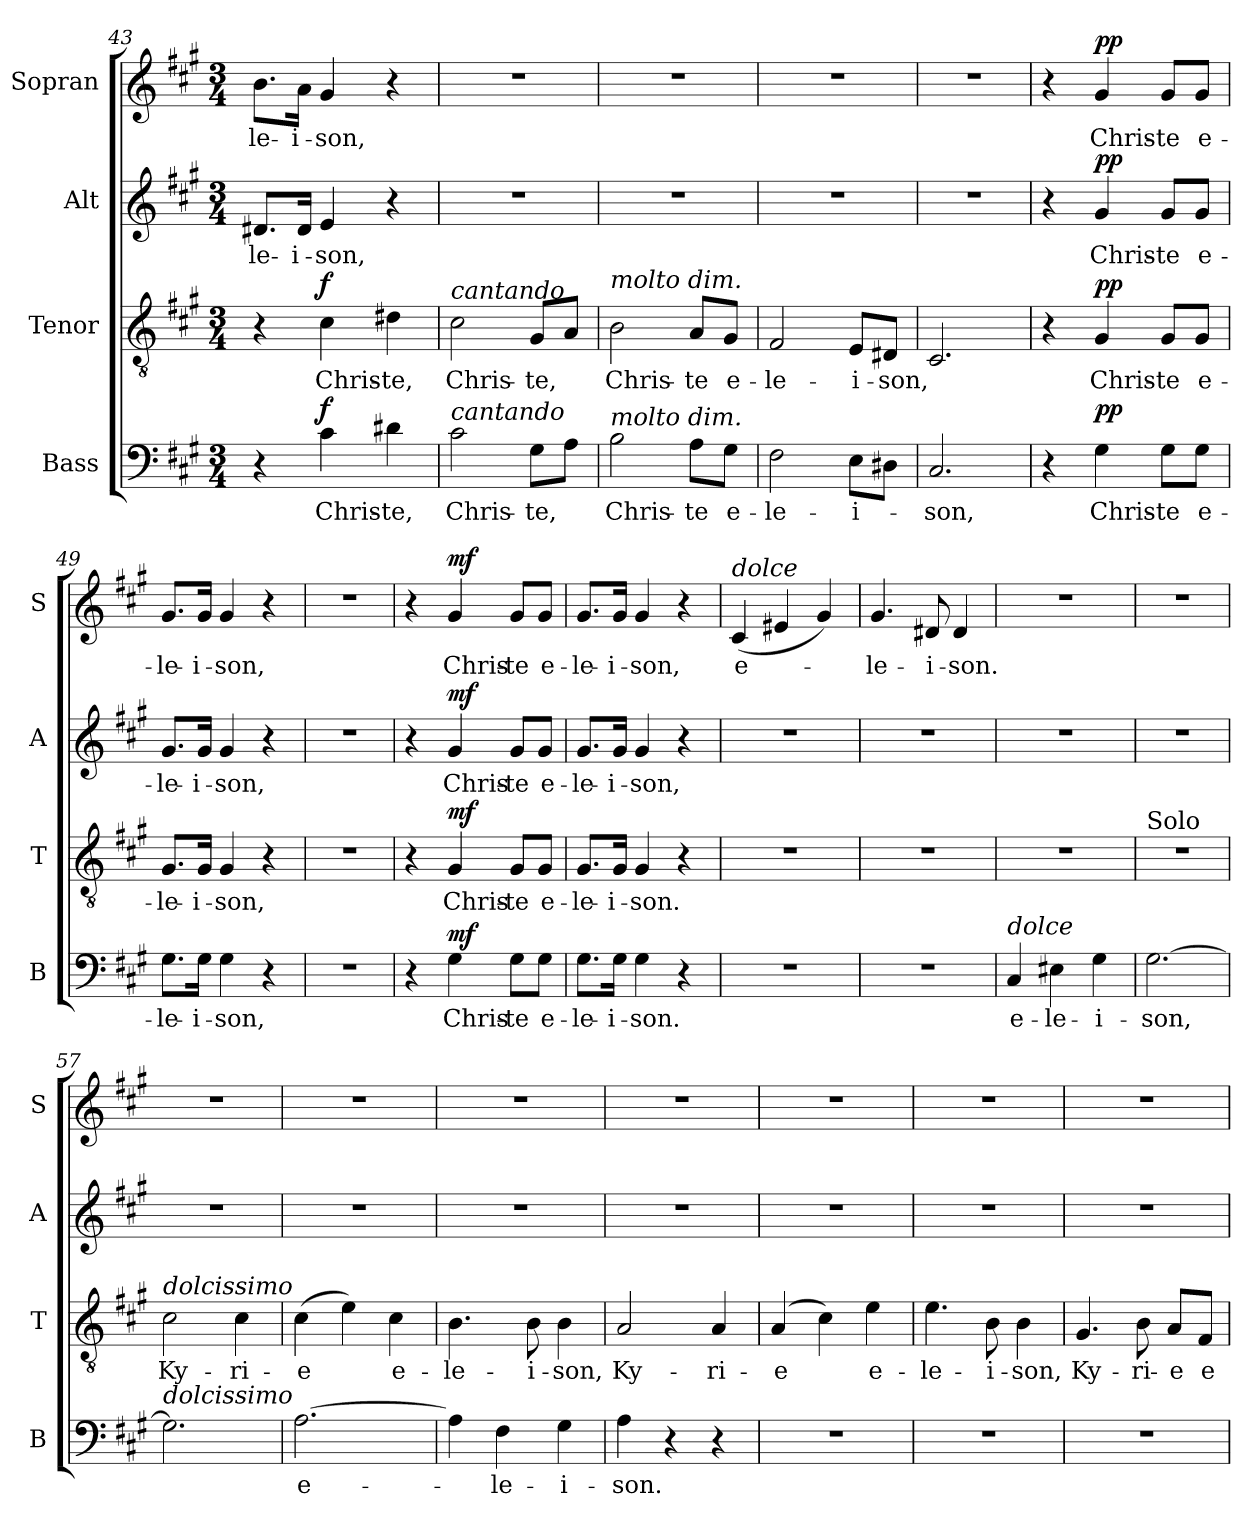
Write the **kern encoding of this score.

**kern	**text	**dynam	**kern	**text	**dynam	**kern	**text	**dynam	**kern	**text	**dynam
*part4	*part4	*part4	*part3	*part3	*part3	*part2	*part2	*part2	*part1	*part1	*part1
*staff4	*staff4	*staff4	*staff3	*staff3	*staff3	*staff2	*staff2	*staff2	*staff1	*staff1	*staff1
*I"Bass	*	*	*I"Tenor	*	*	*I"Alt	*	*	*I"Sopran	*	*
*I'B	*	*	*I'T	*	*	*I'A	*	*	*I'S	*	*
*clefF4	*	*	*clefGv2	*	*	*clefG2	*	*	*clefG2	*	*
*k[f#c#g#]	*	*	*k[f#c#g#]	*	*	*k[f#c#g#]	*	*	*k[f#c#g#]	*	*
*A:	*	*	*A:	*	*	*A:	*	*	*A:	*	*
*M3/4	*	*	*M3/4	*	*	*M3/4	*	*	*M3/4	*	*
=43	=43	=43	=43	=43	=43	=43	=43	=43	=43	=43	=43
!	!	!	!	!	!	!	!LO:LY:b	!	!	!LO:LY:b	!
4r	.	.	4r	.	.	8.d#X/L	-le-	.	8.b\L	-le-	.
!	!	!	!	!	!	!	!LO:LY:b	!	!	!LO:LY:b	!
.	.	.	.	.	.	16d#/Jk	-i-	.	16a\Jk	-i-	.
!	!LO:LY:b	!LO:DY:a	!	!LO:LY:b	!LO:DY:a	!	!LO:LY:b	!	!	!LO:LY:b	!
4c#\	Chris-	f	4c#\	Chris-	f	4e/	-son,	.	4g#/	-son,	.
!	!LO:LY:b	!	!	!LO:LY:b	!	!	!	!	!	!	!
4d#X\	-te,	.	4d#X\	-te,	.	4r	.	.	4r	.	.
=44	=44	=44	=44	=44	=44	=44	=44	=44	=44	=44	=44
!	!	!	!LO:TX:a:i:t=cantando	!	!	!	!	!	!	!	!
!LO:TX:a:i:t=cantando	!	!	!	!	!	!	!	!	!	!	!
!	!LO:LY:b	!	!	!LO:LY:b	!	!	!	!	!	!	!
2c#\	Chris-	.	2c#\	Chris-	.	2.r	.	.	2.r	.	.
!	!LO:LY:b	!	!	!LO:LY:b	!	!	!	!	!	!	!
8G#\L	-te,	.	8G#/L	-te,	.	.	.	.	.	.	.
8A\J	.	.	8A/J	.	.	.	.	.	.	.	.
=45	=45	=45	=45	=45	=45	=45	=45	=45	=45	=45	=45
!	!	!	!LO:TX:a:i:t=molto dim.	!	!	!	!	!	!	!	!
!LO:TX:a:i:t=molto dim.	!	!	!	!	!	!	!	!	!	!	!
!	!LO:LY:b	!	!	!LO:LY:b	!	!	!	!	!	!	!
2B\	Chris-	.	2B\	Chris-	.	2.r	.	.	2.r	.	.
!	!LO:LY:b	!	!	!LO:LY:b	!	!	!	!	!	!	!
8A\L	-te	.	8A/L	-te	.	.	.	.	.	.	.
!	!LO:LY:b	!	!	!LO:LY:b	!	!	!	!	!	!	!
8G#\J	e-	.	8G#/J	e-	.	.	.	.	.	.	.
=46	=46	=46	=46	=46	=46	=46	=46	=46	=46	=46	=46
!	!LO:LY:b	!	!	!LO:LY:b	!	!	!	!	!	!	!
2F#\	-le-	.	2F#/	-le-	.	2.r	.	.	2.r	.	.
!	!LO:LY:b	!	!	!LO:LY:b	!	!	!	!	!	!	!
8E\L	-i-	.	8E/L	-i-	.	.	.	.	.	.	.
!	!	!	!	!LO:LY:b	!	!	!	!	!	!	!
8D#X\J	.	.	8D#X/J	-son,	.	.	.	.	.	.	.
!!LO:PB:g=z
=47	=47	=47	=47	=47	=47	=47	=47	=47	=47	=47	=47
!	!LO:LY:b	!	!	!	!	!	!	!	!	!	!
2.C#/	-son,	.	2.C#/	.	.	2.r	.	.	2.r	.	.
=48	=48	=48	=48	=48	=48	=48	=48	=48	=48	=48	=48
4r	.	.	4r	.	.	4r	.	.	4r	.	.
!	!LO:LY:b	!LO:DY:a	!	!LO:LY:b	!LO:DY:a	!	!LO:LY:b	!LO:DY:a	!	!LO:LY:b	!LO:DY:a
4G#\	Chris-	pp	4G#/	Chris-	pp	4g#/	Chris-	pp	4g#/	Chris-	pp
!	!LO:LY:b	!	!	!LO:LY:b	!	!	!LO:LY:b	!	!	!LO:LY:b	!
8G#\L	-te	.	8G#/L	-te	.	8g#/L	-te	.	8g#/L	-te	.
!	!LO:LY:b	!	!	!LO:LY:b	!	!	!LO:LY:b	!	!	!LO:LY:b	!
8G#\J	e-	.	8G#/J	e-	.	8g#/J	e-	.	8g#/J	e-	.
=49	=49	=49	=49	=49	=49	=49	=49	=49	=49	=49	=49
!	!LO:LY:b	!	!	!LO:LY:b	!	!	!LO:LY:b	!	!	!LO:LY:b	!
8.G#\L	-le-	.	8.G#/L	-le-	.	8.g#/L	-le-	.	8.g#/L	-le-	.
!	!LO:LY:b	!	!	!LO:LY:b	!	!	!LO:LY:b	!	!	!LO:LY:b	!
16G#\Jk	-i-	.	16G#/Jk	-i-	.	16g#/Jk	-i-	.	16g#/Jk	-i-	.
!	!LO:LY:b	!	!	!LO:LY:b	!	!	!LO:LY:b	!	!	!LO:LY:b	!
4G#\	-son,	.	4G#/	-son,	.	4g#/	-son,	.	4g#/	-son,	.
4r	.	.	4r	.	.	4r	.	.	4r	.	.
=50	=50	=50	=50	=50	=50	=50	=50	=50	=50	=50	=50
2.r	.	.	2.r	.	.	2.r	.	.	2.r	.	.
=51	=51	=51	=51	=51	=51	=51	=51	=51	=51	=51	=51
4r	.	.	4r	.	.	4r	.	.	4r	.	.
!	!LO:LY:b	!LO:DY:a	!	!LO:LY:b	!LO:DY:a	!	!LO:LY:b	!LO:DY:a	!	!LO:LY:b	!LO:DY:a
4G#\	Chris-	mf	4G#/	Chris-	mf	4g#/	Chris-	mf	4g#/	Chris-	mf
!	!LO:LY:b	!	!	!LO:LY:b	!	!	!LO:LY:b	!	!	!LO:LY:b	!
8G#\L	-te	.	8G#/L	-te	.	8g#/L	-te	.	8g#/L	-te	.
!	!LO:LY:b	!	!	!LO:LY:b	!	!	!LO:LY:b	!	!	!LO:LY:b	!
8G#\J	e-	.	8G#/J	e-	.	8g#/J	e-	.	8g#/J	e-	.
=52	=52	=52	=52	=52	=52	=52	=52	=52	=52	=52	=52
!	!LO:LY:b	!	!	!LO:LY:b	!	!	!LO:LY:b	!	!	!LO:LY:b	!
8.G#\L	-le-	.	8.G#/L	-le-	.	8.g#/L	-le-	.	8.g#/L	-le-	.
!	!LO:LY:b	!	!	!LO:LY:b	!	!	!LO:LY:b	!	!	!LO:LY:b	!
16G#\Jk	-i-	.	16G#/Jk	-i-	.	16g#/Jk	-i-	.	16g#/Jk	-i-	.
!	!LO:LY:b	!	!	!LO:LY:b	!	!	!LO:LY:b	!	!	!LO:LY:b	!
4G#\	-son.	.	4G#/	-son.	.	4g#/	-son,	.	4g#/	-son,	.
4r	.	.	4r	.	.	4r	.	.	4r	.	.
=53	=53	=53	=53	=53	=53	=53	=53	=53	=53	=53	=53
!	!	!	!	!	!	!	!	!	!LO:TX:a:i:t=dolce	!	!
!	!	!	!	!	!	!	!	!	!	!LO:LY:b	!
2.r	.	.	2.r	.	.	2.r	.	.	(<4c#/	e-	.
.	.	.	.	.	.	.	.	.	4e#X/	.	.
.	.	.	.	.	.	.	.	.	4g#/)	.	.
!!LO:LB:g=z
=54	=54	=54	=54	=54	=54	=54	=54	=54	=54	=54	=54
!	!	!	!	!	!	!	!	!	!	!LO:LY:b	!
2.r	.	.	2.r	.	.	2.r	.	.	4.g#/	-le-	.
!	!	!	!	!	!	!	!	!	!	!LO:LY:b	!
.	.	.	.	.	.	.	.	.	8d#X/	-i-	.
!	!	!	!	!	!	!	!	!	!	!LO:LY:b	!
.	.	.	.	.	.	.	.	.	4d#/	-son.	.
=55	=55	=55	=55	=55	=55	=55	=55	=55	=55	=55	=55
!LO:TX:a:i:t=dolce	!	!	!	!	!	!	!	!	!	!	!
!	!LO:LY:b	!	!	!	!	!	!	!	!	!	!
4C#/	e-	.	2.r	.	.	2.r	.	.	2.r	.	.
!	!LO:LY:b	!	!	!	!	!	!	!	!	!	!
4E#X\	-le-	.	.	.	.	.	.	.	.	.	.
!	!LO:LY:b	!	!	!	!	!	!	!	!	!	!
4G#\	-i-	.	.	.	.	.	.	.	.	.	.
=56	=56	=56	=56	=56	=56	=56	=56	=56	=56	=56	=56
!	!	!	!LO:TX:a:t=Solo	!	!	!	!	!	!	!	!
!	!LO:LY:b	!	!	!	!	!	!	!	!	!	!
[2.G#\	-son,	.	2.r	.	.	2.r	.	.	2.r	.	.
=57	=57	=57	=57	=57	=57	=57	=57	=57	=57	=57	=57
!	!	!	!LO:TX:a:i:t=dolcissimo	!	!	!	!	!	!	!	!
!LO:TX:a:i:t=dolcissimo	!	!	!	!	!	!	!	!	!	!	!
!	!	!	!	!LO:LY:b	!	!	!	!	!	!	!
2.G#\]	.	.	2c#\	Ky-	.	2.r	.	.	2.r	.	.
!	!	!	!	!LO:LY:b	!	!	!	!	!	!	!
.	.	.	4c#\	-ri-	.	.	.	.	.	.	.
=58	=58	=58	=58	=58	=58	=58	=58	=58	=58	=58	=58
!	!LO:LY:b	!	!	!LO:LY:b	!	!	!	!	!	!	!
[2.A\	e-	.	(>4c#\	-e	.	2.r	.	.	2.r	.	.
.	.	.	4e\)	.	.	.	.	.	.	.	.
!	!	!	!	!LO:LY:b	!	!	!	!	!	!	!
.	.	.	4c#\	e-	.	.	.	.	.	.	.
=59	=59	=59	=59	=59	=59	=59	=59	=59	=59	=59	=59
!	!	!	!	!LO:LY:b	!	!	!	!	!	!	!
4A\]	.	.	4.B\	-le-	.	2.r	.	.	2.r	.	.
!	!LO:LY:b	!	!	!	!	!	!	!	!	!	!
4F#\	-le-	.	.	.	.	.	.	.	.	.	.
!	!	!	!	!LO:LY:b	!	!	!	!	!	!	!
.	.	.	8B\	-i-	.	.	.	.	.	.	.
!	!LO:LY:b	!	!	!LO:LY:b	!	!	!	!	!	!	!
4G#\	-i-	.	4B\	-son,	.	.	.	.	.	.	.
=60	=60	=60	=60	=60	=60	=60	=60	=60	=60	=60	=60
!	!LO:LY:b	!	!	!LO:LY:b	!	!	!	!	!	!	!
4A\	-son.	.	2A/	Ky-	.	2.r	.	.	2.r	.	.
4r	.	.	.	.	.	.	.	.	.	.	.
!	!	!	!	!LO:LY:b	!	!	!	!	!	!	!
4r	.	.	4A/	-ri-	.	.	.	.	.	.	.
!!LO:PB:g=z
=61	=61	=61	=61	=61	=61	=61	=61	=61	=61	=61	=61
!	!	!	!	!LO:LY:b	!	!	!	!	!	!	!
2.r	.	.	(>4A/	-e	.	2.r	.	.	2.r	.	.
.	.	.	4c#\)	.	.	.	.	.	.	.	.
!	!	!	!	!LO:LY:b	!	!	!	!	!	!	!
.	.	.	4e\	e-	.	.	.	.	.	.	.
=62	=62	=62	=62	=62	=62	=62	=62	=62	=62	=62	=62
!	!	!	!	!LO:LY:b	!	!	!	!	!	!	!
2.r	.	.	4.e\	-le-	.	2.r	.	.	2.r	.	.
!	!	!	!	!LO:LY:b	!	!	!	!	!	!	!
.	.	.	8B\	-i-	.	.	.	.	.	.	.
!	!	!	!	!LO:LY:b	!	!	!	!	!	!	!
.	.	.	4B\	-son,	.	.	.	.	.	.	.
=63	=63	=63	=63	=63	=63	=63	=63	=63	=63	=63	=63
!	!	!	!	!LO:LY:b	!	!	!	!	!	!	!
2.r	.	.	4.G#/	Ky-	.	2.r	.	.	2.r	.	.
!	!	!	!	!LO:LY:b	!	!	!	!	!	!	!
.	.	.	8B\	-ri-	.	.	.	.	.	.	.
!	!	!	!	!LO:LY:b	!	!	!	!	!	!	!
.	.	.	8A/L	-e	.	.	.	.	.	.	.
!	!	!	!	!LO:LY:b	!	!	!	!	!	!	!
.	.	.	8F#/J	e-	.	.	.	.	.	.	.
=	=	=	=	=	=	=	=	=	=	=	=
*-	*-	*-	*-	*-	*-	*-	*-	*-	*-	*-	*-
